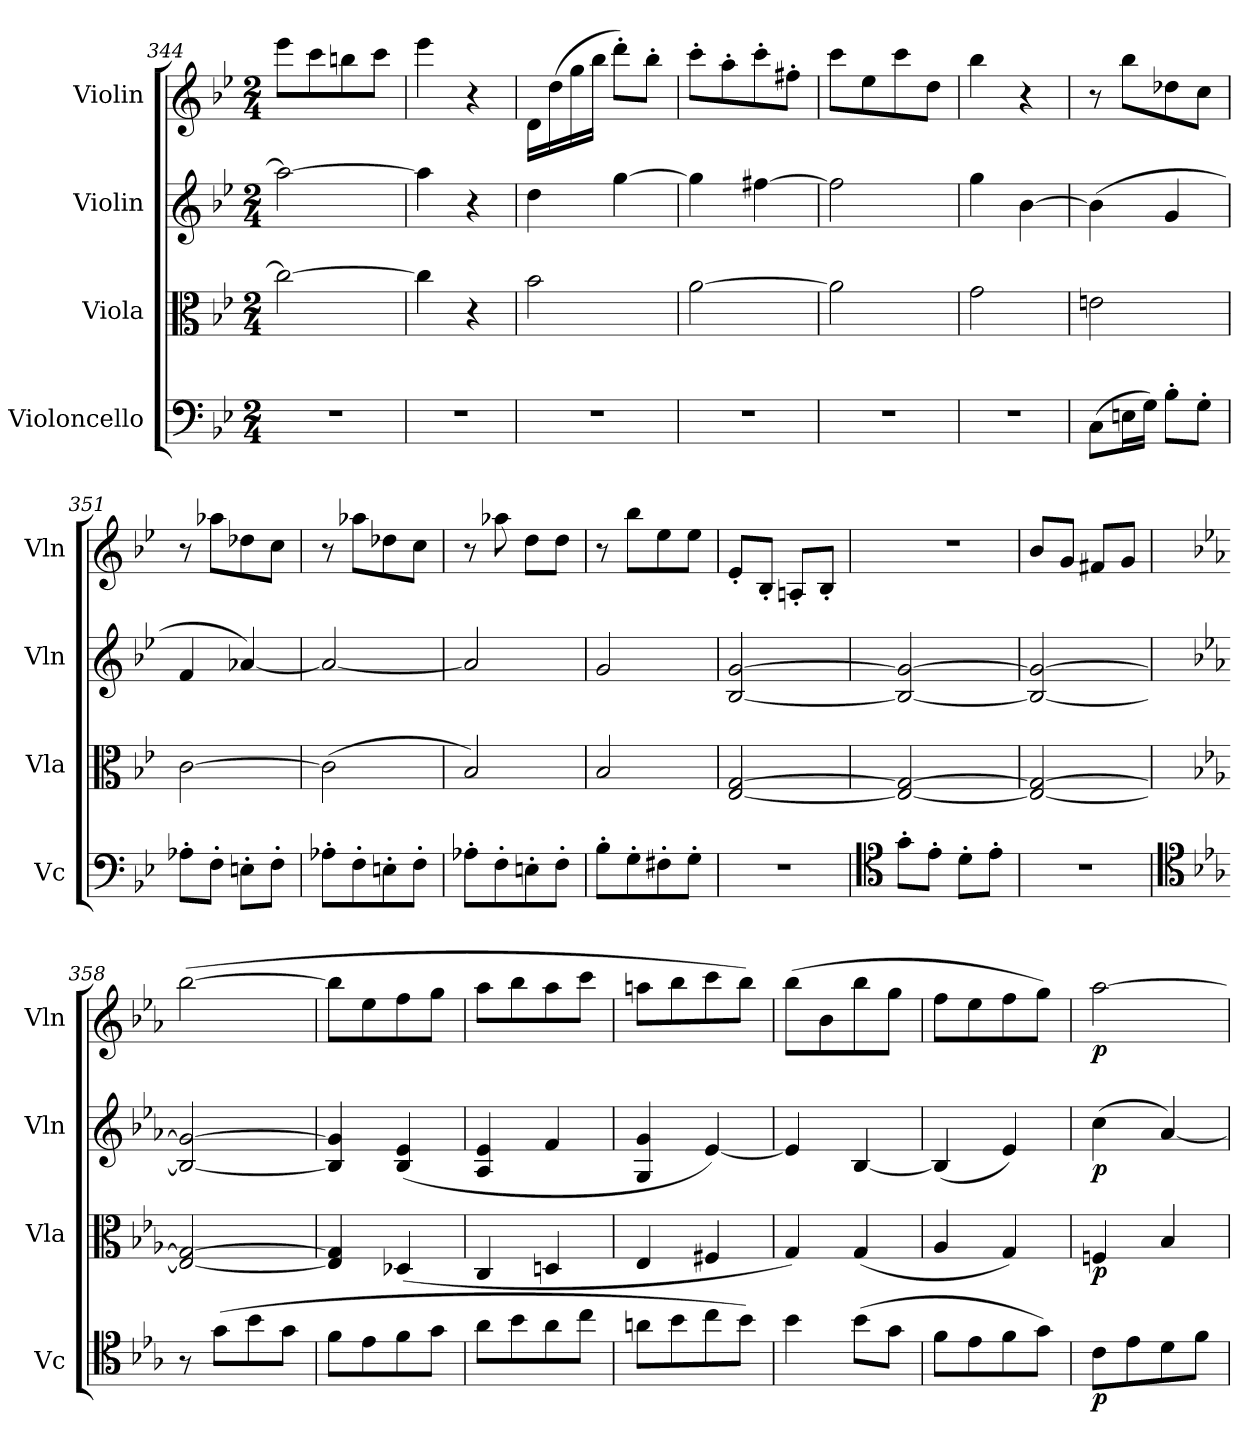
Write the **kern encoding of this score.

**kern	**dynam	**kern	**dynam	**kern	**dynam	**kern	**dynam
*part4	*part4	*part3	*part3	*part2	*part2	*part1	*part1
*staff4	*staff4	*staff3	*staff3	*staff2	*staff2	*staff1	*staff1
*I"Violoncello	*	*I"Viola	*	*I"Violin	*	*I"Violin	*
*I'Vc	*	*I'Vla	*	*I'Vln	*	*I'Vln	*
*clefF4	*	*clefC3	*	*clefG2	*	*clefG2	*
*k[b-e-]	*	*k[b-e-]	*	*k[b-e-]	*	*k[b-e-]	*
*M2/4	*	*M2/4	*	*M2/4	*	*M2/4	*
=344	=344	=344	=344	=344	=344	=344	=344
2r	.	2cc\_	.	2aa\_	.	8eee-\L	.
.	.	.	.	.	.	8ccc\	.
.	.	.	.	.	.	8bbn\	.
.	.	.	.	.	.	8ccc\J	.
=345	=345	=345	=345	=345	=345	=345	=345
2r	.	4cc\]	.	4aa\]	.	4eee-\	.
.	.	4r	.	4r	.	4r	.
=346	=346	=346	=346	=346	=346	=346	=346
2r	.	2b-\	.	4dd\	.	16d/LL	.
.	.	.	.	.	.	(16dd\	.
.	.	.	.	.	.	16gg\	.
.	.	.	.	.	.	16bb-\JJ	.
.	.	.	.	[4gg\	.	8ddd'\L)	.
.	.	.	.	.	.	8bb-'\J	.
=347	=347	=347	=347	=347	=347	=347	=347
2r	.	[2a\	.	4gg\]	.	8ccc'\L	.
.	.	.	.	.	.	8aa'\	.
.	.	.	.	[4ff#X\	.	8ccc'\	.
.	.	.	.	.	.	8ff#X'\J	.
=348	=348	=348	=348	=348	=348	=348	=348
2r	.	2a\]	.	2ff#\]	.	8ccc\L	.
.	.	.	.	.	.	8ee-\	.
.	.	.	.	.	.	8ccc\	.
.	.	.	.	.	.	8dd\J	.
=349	=349	=349	=349	=349	=349	=349	=349
2r	.	2g\	.	4gg\	.	4bb-\	.
.	.	.	.	[4b-\	.	4r	.
=350	=350	=350	=350	=350	=350	=350	=350
(8C\L	.	2en\	.	(4b-\]	.	8r	.
16En\L	.	.	.	.	.	8bb-\L	.
16G\JJ)	.	.	.	.	.	.	.
8B-'\L	.	.	.	4g/	.	8dd-X\	.
8G'\J	.	.	.	.	.	8cc\J	.
=351	=351	=351	=351	=351	=351	=351	=351
8A-X'\L	.	[2c\	.	4f/	.	8r	.
8F'\J	.	.	.	.	.	8aa-X\L	.
8En'\L	.	.	.	[4a-X/)	.	8dd-X\	.
8F'\J	.	.	.	.	.	8cc\J	.
=352	=352	=352	=352	=352	=352	=352	=352
8A-X'\L	.	(2c\]	.	2a-/_	.	8r	.
8F'\	.	.	.	.	.	8aa-X\L	.
8En'\	.	.	.	.	.	8dd-X\	.
8F'\J	.	.	.	.	.	8cc\J	.
=353	=353	=353	=353	=353	=353	=353	=353
8A-X'\L	.	2B-/)	.	2a-/]	.	8r	.
8F'\	.	.	.	.	.	8aa-X\	.
8En'\	.	.	.	.	.	8dd\L	.
8F'\J	.	.	.	.	.	8dd\J	.
=354	=354	=354	=354	=354	=354	=354	=354
8B-'\L	.	2B-/	.	2g/	.	8r	.
8G'\	.	.	.	.	.	8bb-\L	.
8F#X'\	.	.	.	.	.	8ee-\	.
8G'\J	.	.	.	.	.	8ee-\J	.
=355	=355	=355	=355	=355	=355	=355	=355
2r	.	[2E-/ [2G/	.	[2B-/ [2g/	.	8e-'/L	.
.	.	.	.	.	.	8B-'/J	.
.	.	.	.	.	.	8An'/L	.
.	.	.	.	.	.	8B-'/J	.
=356	=356	=356	=356	=356	=356	=356	=356
*clefC4	*	*	*	*	*	*	*
8g'\L	.	2E-_/ 2G_/	.	2B-_/ 2g_/	.	2r	.
8e-'\J	.	.	.	.	.	.	.
8d'\L	.	.	.	.	.	.	.
8e-'\J	.	.	.	.	.	.	.
=357	=357	=357	=357	=357	=357	=357	=357
2r	.	2E-_/ 2G_/	.	2B-_/ 2g_/	.	8b-/L	.
.	.	.	.	.	.	8g/J	.
.	.	.	.	.	.	8f#X/L	.
.	.	.	.	.	.	8g/J	.
=358	=358	=358	=358	=358	=358	=358	=358
*clefC4	*	*	*	*	*	*	*
*k[b-e-a-]	*	*k[b-e-a-]	*	*k[b-e-a-]	*	*k[b-e-a-]	*
8r	.	2E-_/ 2G_/	.	2B-_/ 2g_/	.	([2bb-\	.
(8g\L	.	.	.	.	.	.	.
8b-\	.	.	.	.	.	.	.
8g\J	.	.	.	.	.	.	.
=359	=359	=359	=359	=359	=359	=359	=359
8f\L	.	4E-]/ 4G]/	.	4B-]/ 4g]/	.	8bb-\L]	.
8e-\	.	.	.	.	.	8ee-\	.
8f\	.	(4D-X/	.	(4B-/ 4e-/	.	8ff\	.
8g\J	.	.	.	.	.	8gg\J	.
=360	=360	=360	=360	=360	=360	=360	=360
8a-\L	.	4C/	.	4A-/ 4e-/	.	8aa-\L	.
8b-\	.	.	.	.	.	8bb-\	.
8a-\	.	4Dn/	.	4f/	.	8aa-\	.
8cc\J	.	.	.	.	.	8ccc\J	.
=361	=361	=361	=361	=361	=361	=361	=361
8an\L	.	4E-/	.	4G/ 4g/	.	8aan\L	.
8b-\	.	.	.	.	.	8bb-\	.
8cc\	.	4F#X/	.	[4e-/)	.	8ccc\	.
8b-\J)	.	.	.	.	.	8bb-\J)	.
=362	=362	=362	=362	=362	=362	=362	=362
4b-\	.	4G/)	.	4e-/]	.	(8bb-\L	.
.	.	.	.	.	.	8b-\	.
(8b-\L	.	(4G/	.	[4B-/	.	8bb-\	.
8g\J	.	.	.	.	.	8gg\J	.
=363	=363	=363	=363	=363	=363	=363	=363
8f\L	.	4A-/	.	(4B-/]	.	8ff\L	.
8e-\	.	.	.	.	.	8ee-\	.
8f\	.	4G/)	.	4e-/)	.	8ff\	.
8g\J)	.	.	.	.	.	8gg\J)	.
=364	=364	=364	=364	=364	=364	=364	=364
8c\L	p	4Fn/	p	(4cc\	p	[2aa-\	p
8e-\	.	.	.	.	.	.	.
8d\	.	4B-/	.	[4a-/)	.	.	.
8f\J	.	.	.	.	.	.	.
=	=	=	=	=	=	=	=
*-	*-	*-	*-	*-	*-	*-	*-
